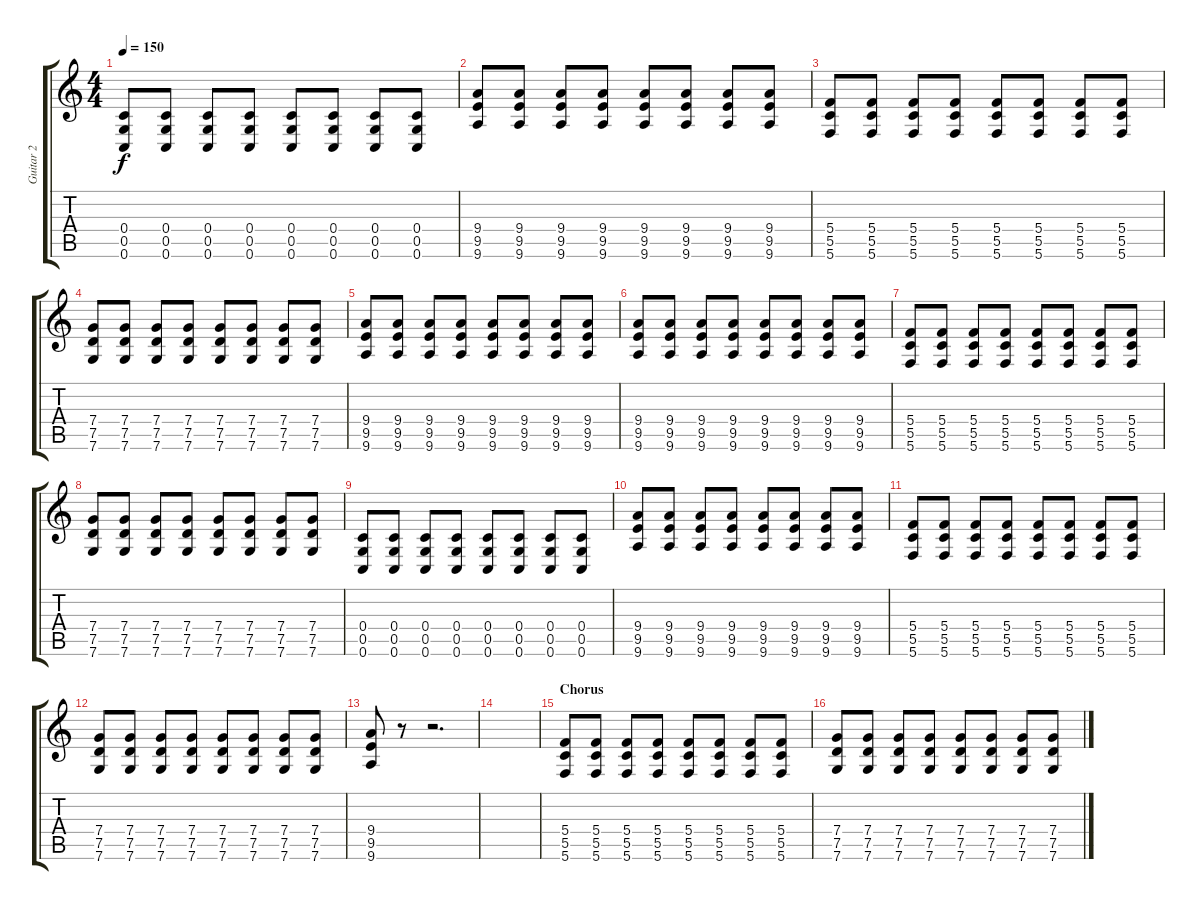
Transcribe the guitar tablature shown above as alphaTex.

\track ("Guitar 2" "Guitar 2") {instrument overdrivenguitar}
\staff {score tabs}
\tuning (D4 A3 F3 C3 G2 C2) {hide}
\ts (4 4)
\tempo 150
\clef g2
\ks c
(0.4 0.5 0.6).8{dy f} (0.4 0.5 0.6).8 (0.4 0.5 0.6).8 (0.4 0.5 0.6).8 (0.4 0.5 0.6).8 (0.4 0.5 0.6).8 (0.4 0.5 0.6).8 (0.4 0.5 0.6).8 |
(9.4 9.5 9.6).8 (9.4 9.5 9.6).8 (9.4 9.5 9.6).8 (9.4 9.5 9.6).8 (9.4 9.5 9.6).8 (9.4 9.5 9.6).8 (9.4 9.5 9.6).8 (9.4 9.5 9.6).8 |
(5.4 5.5 5.6).8 (5.4 5.5 5.6).8 (5.4 5.5 5.6).8 (5.4 5.5 5.6).8 (5.4 5.5 5.6).8 (5.4 5.5 5.6).8 (5.4 5.5 5.6).8 (5.4 5.5 5.6).8 |
(7.4 7.5 7.6).8 (7.4 7.5 7.6).8 (7.4 7.5 7.6).8 (7.4 7.5 7.6).8 (7.4 7.5 7.6).8 (7.4 7.5 7.6).8 (7.4 7.5 7.6).8 (7.4 7.5 7.6).8 |
(9.4 9.5 9.6).8 (9.4 9.5 9.6).8 (9.4 9.5 9.6).8 (9.4 9.5 9.6).8 (9.4 9.5 9.6).8 (9.4 9.5 9.6).8 (9.4 9.5 9.6).8 (9.4 9.5 9.6).8 |
(9.4 9.5 9.6).8 (9.4 9.5 9.6).8 (9.4 9.5 9.6).8 (9.4 9.5 9.6).8 (9.4 9.5 9.6).8 (9.4 9.5 9.6).8 (9.4 9.5 9.6).8 (9.4 9.5 9.6).8 |
(5.4 5.5 5.6).8 (5.4 5.5 5.6).8 (5.4 5.5 5.6).8 (5.4 5.5 5.6).8 (5.4 5.5 5.6).8 (5.4 5.5 5.6).8 (5.4 5.5 5.6).8 (5.4 5.5 5.6).8 |
(7.4 7.5 7.6).8 (7.4 7.5 7.6).8 (7.4 7.5 7.6).8 (7.4 7.5 7.6).8 (7.4 7.5 7.6).8 (7.4 7.5 7.6).8 (7.4 7.5 7.6).8 (7.4 7.5 7.6).8 |
(0.4 0.5 0.6).8 (0.4 0.5 0.6).8 (0.4 0.5 0.6).8 (0.4 0.5 0.6).8 (0.4 0.5 0.6).8 (0.4 0.5 0.6).8 (0.4 0.5 0.6).8 (0.4 0.5 0.6).8 |
(9.4 9.5 9.6).8 (9.4 9.5 9.6).8 (9.4 9.5 9.6).8 (9.4 9.5 9.6).8 (9.4 9.5 9.6).8 (9.4 9.5 9.6).8 (9.4 9.5 9.6).8 (9.4 9.5 9.6).8 |
(5.4 5.5 5.6).8 (5.4 5.5 5.6).8 (5.4 5.5 5.6).8 (5.4 5.5 5.6).8 (5.4 5.5 5.6).8 (5.4 5.5 5.6).8 (5.4 5.5 5.6).8 (5.4 5.5 5.6).8 |
(7.4 7.5 7.6).8 (7.4 7.5 7.6).8 (7.4 7.5 7.6).8 (7.4 7.5 7.6).8 (7.4 7.5 7.6).8 (7.4 7.5 7.6).8 (7.4 7.5 7.6).8 (7.4 7.5 7.6).8 |
(9.4 9.5 9.6).8 r.8 r.2{d} |
|
\section ("" "Chorus")
(5.4 5.5 5.6).8 (5.4 5.5 5.6).8 (5.4 5.5 5.6).8 (5.4 5.5 5.6).8 (5.4 5.5 5.6).8 (5.4 5.5 5.6).8 (5.4 5.5 5.6).8 (5.4 5.5 5.6).8 |
(7.4 7.5 7.6).8 (7.4 7.5 7.6).8 (7.4 7.5 7.6).8 (7.4 7.5 7.6).8 (7.4 7.5 7.6).8 (7.4 7.5 7.6).8 (7.4 7.5 7.6).8 (7.4 7.5 7.6).8
